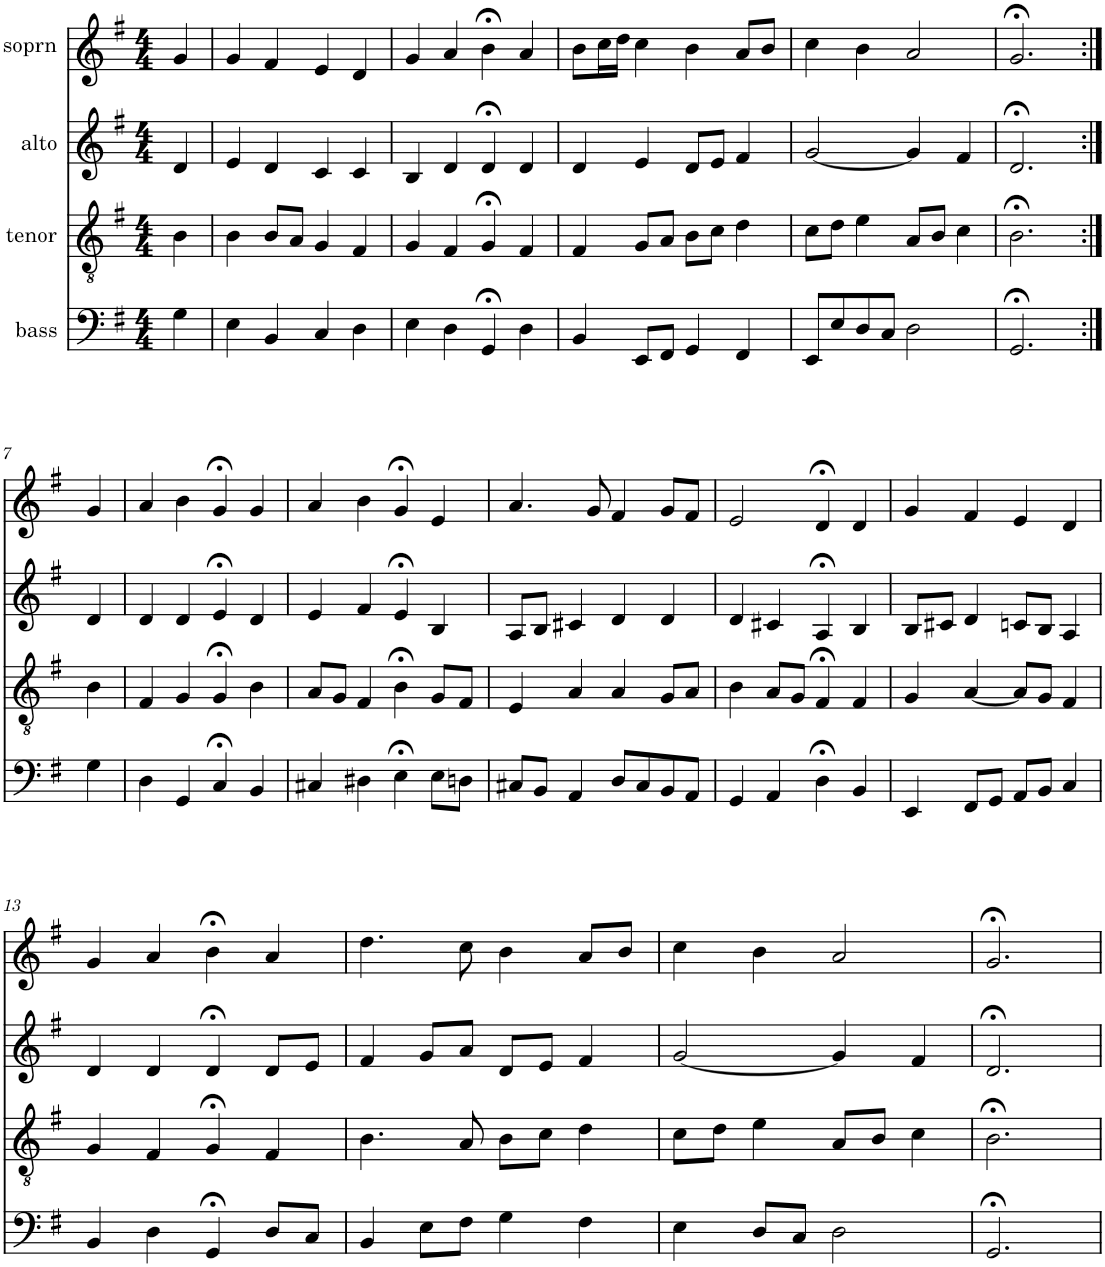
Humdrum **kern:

**kern	**kern	**kern	**kern
*part4	*part3	*part2	*part1
*staff4	*staff3	*staff2	*staff1
*I"bass	*I"tenor	*I"alto	*I"soprn
*clefF4	*clefGv2	*clefG2	*clefG2
*k[f#]	*k[f#]	*k[f#]	*k[f#]
*G:	*G:	*G:	*G:
*M4/4	*M4/4	*M4/4	*M4/4
=1	=1	=1	=1
4G\	4B\	4d/	4g/
=2	=2	=2	=2
4E\	4B\	4e/	4g/
4BB/	8B/L	4d/	4f#/
.	8A/J	.	.
4C/	4G/	4c/	4e/
4D\	4F#/	4c/	4d/
=3	=3	=3	=3
4E\	4G/	4B/	4g/
4D\	4F#/	4d/	4a/
4GG;</	4G;</	4d;</	4b;<\
4D\	4F#/	4d/	4a/
=4	=4	=4	=4
4BB/	4F#/	4d/	8b\L
.	.	.	16cc\L
.	.	.	16dd\JJ
8EE/L	8G/L	4e/	4cc\
8FF#/J	8A/J	.	.
4GG/	8B\L	8d/L	4b\
.	8c\J	8e/J	.
4FF#/	4d\	4f#/	8a/L
.	.	.	8b/J
=5	=5	=5	=5
8EE/L	8c\L	[2g/	4cc\
8E/	8d\J	.	.
8D/	4e\	.	4b\
8C/J	.	.	.
2D\	8A/L	4g/]	2a/
.	8B/J	.	.
.	4c\	4f#/	.
=6	=6	=6	=6
2.GG;</	2.B;<\	2.d;</	2.g;</
!!LO:LB:g=z
=7:|!	=7:|!	=7:|!	=7:|!
4G\	4B\	4d/	4g/
=8	=8	=8	=8
4D\	4F#/	4d/	4a/
4GG/	4G/	4d/	4b\
4C;</	4G;</	4e;</	4g;</
4BB/	4B\	4d/	4g/
=9	=9	=9	=9
4C#X/	8A/L	4e/	4a/
.	8G/J	.	.
4D#X\	4F#/	4f#/	4b\
4E;<\	4B;<\	4e;</	4g;</
8E\L	8G/L	4B/	4e/
8Dn\J	8F#/J	.	.
=10	=10	=10	=10
8C#X/L	4E/	8A/L	4.a/
8BB/J	.	8B/J	.
4AA/	4A/	4c#X/	.
.	.	.	8g/
8D/L	4A/	4d/	4f#/
8C#/	.	.	.
8BB/	8G/L	4d/	8g/L
8AA/J	8A/J	.	8f#/J
=11	=11	=11	=11
4GG/	4B\	4d/	2e/
4AA/	8A/L	4c#X/	.
.	8G/J	.	.
4D;<\	4F#;</	4A;</	4d;</
4BB/	4F#/	4B/	4d/
=12	=12	=12	=12
4EE/	4G/	8B/L	4g/
.	.	8c#X/J	.
8FF#/L	[4A/	4d/	4f#/
8GG/J	.	.	.
8AA/L	8A/L]	8cn/L	4e/
8BB/J	8G/J	8B/J	.
4C/	4F#/	4A/	4d/
!!LO:LB:g=z
=13	=13	=13	=13
4BB/	4G/	4d/	4g/
4D\	4F#/	4d/	4a/
4GG;</	4G;</	4d;</	4b;<\
8D/L	4F#/	8d/L	4a/
8C/J	.	8e/J	.
=14	=14	=14	=14
4BB/	4.B\	4f#/	4.dd\
8E\L	.	8g/L	.
8F#\J	8A/	8a/J	8cc\
4G\	8B\L	8d/L	4b\
.	8c\J	8e/J	.
4F#\	4d\	4f#/	8a/L
.	.	.	8b/J
=15	=15	=15	=15
4E\	8c\L	[2g/	4cc\
.	8d\J	.	.
8D/L	4e\	.	4b\
8C/J	.	.	.
2D\	8A/L	4g/]	2a/
.	8B/J	.	.
.	4c\	4f#/	.
=16	=16	=16	=16
2.GG;</	2.B;<\	2.d;</	2.g;</
=	=	=	=
*-	*-	*-	*-
